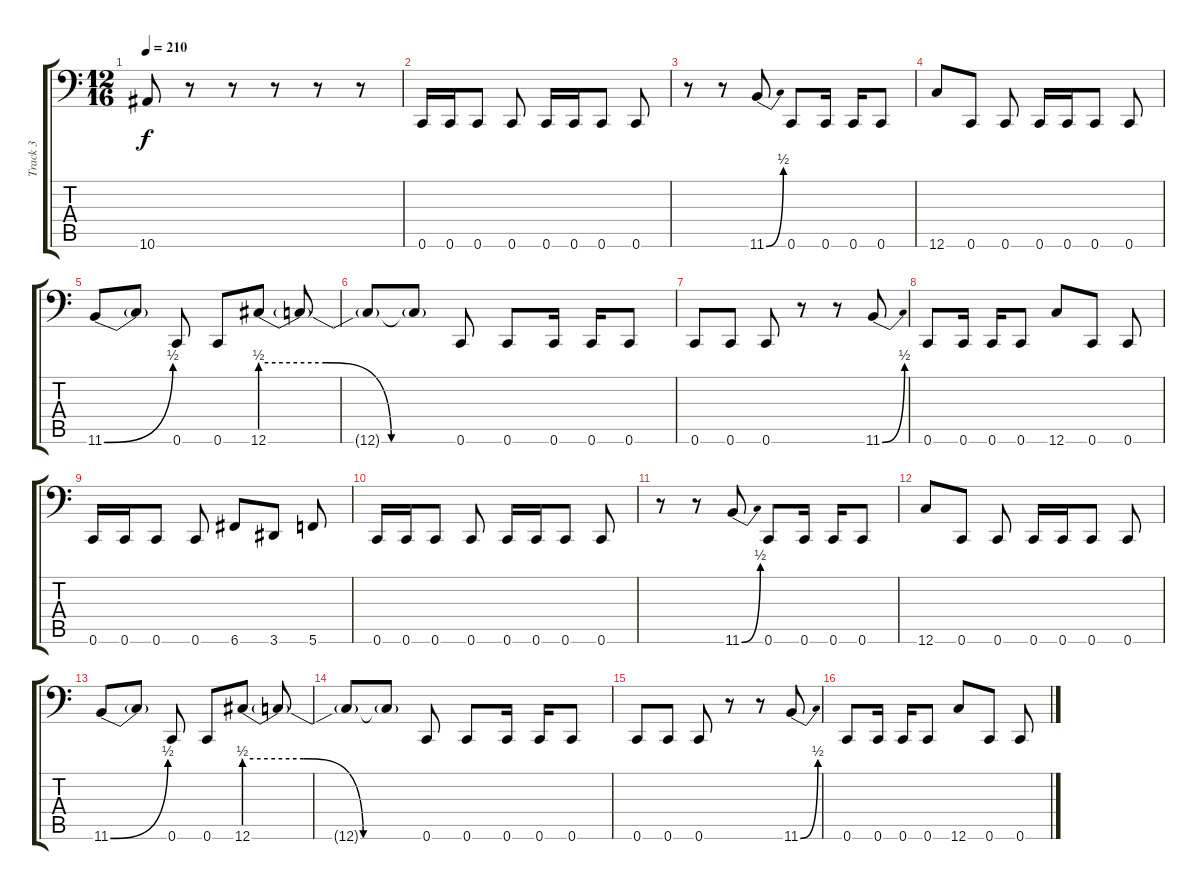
\track ("Track 3" "Track 3") {instrument electricbassfinger}
\staff {score tabs}
\tuning (D3 A2 F2 C2 G1 C1) {hide}
\ts (12 16)
\tempo 210
\clef f4
\ks c
10.6.8{dy f} r.8 r.8 r.8 r.8 r.8 |
0.6.16 0.6.16 0.6.8 0.6.8 0.6.16 0.6.16 0.6.8 0.6.8 |
r.8 r.8 11.6{be (bend 0 0 60 2)}.8 0.6.8 0.6.16 0.6.16 0.6.8 |
12.6.8 0.6.8 0.6.8 0.6.16 0.6.16 0.6.8 0.6.8 |
11.6{be (bend 0 0 60 2)}.8 11.6{t}.8 0.6.8 0.6.8 12.6{be (custom 0 2 20 2 40 0 60 0)}.8 12.6{t}.8 |
12.6{t}.8 12.6{t}.8 0.6.8 0.6.8 0.6.16 0.6.16 0.6.8 |
0.6.8 0.6.8 0.6.8 r.8 r.8 11.6{be (bend 0 0 60 2)}.8 |
0.6.8 0.6.16 0.6.16 0.6.8 12.6.8 0.6.8 0.6.8 |
0.6.16 0.6.16 0.6.8 0.6.8 6.6.8 3.6.8 5.6.8 |
0.6.16 0.6.16 0.6.8 0.6.8 0.6.16 0.6.16 0.6.8 0.6.8 |
r.8 r.8 11.6{be (bend 0 0 60 2)}.8 0.6.8 0.6.16 0.6.16 0.6.8 |
12.6.8 0.6.8 0.6.8 0.6.16 0.6.16 0.6.8 0.6.8 |
11.6{be (bend 0 0 60 2)}.8 11.6{t}.8 0.6.8 0.6.8 12.6{be (custom 0 2 20 2 40 0 60 0)}.8 12.6{t}.8 |
12.6{t}.8 12.6{t}.8 0.6.8 0.6.8 0.6.16 0.6.16 0.6.8 |
0.6.8 0.6.8 0.6.8 r.8 r.8 11.6{be (bend 0 0 60 2)}.8 |
0.6.8 0.6.16 0.6.16 0.6.8 12.6.8 0.6.8 0.6.8
